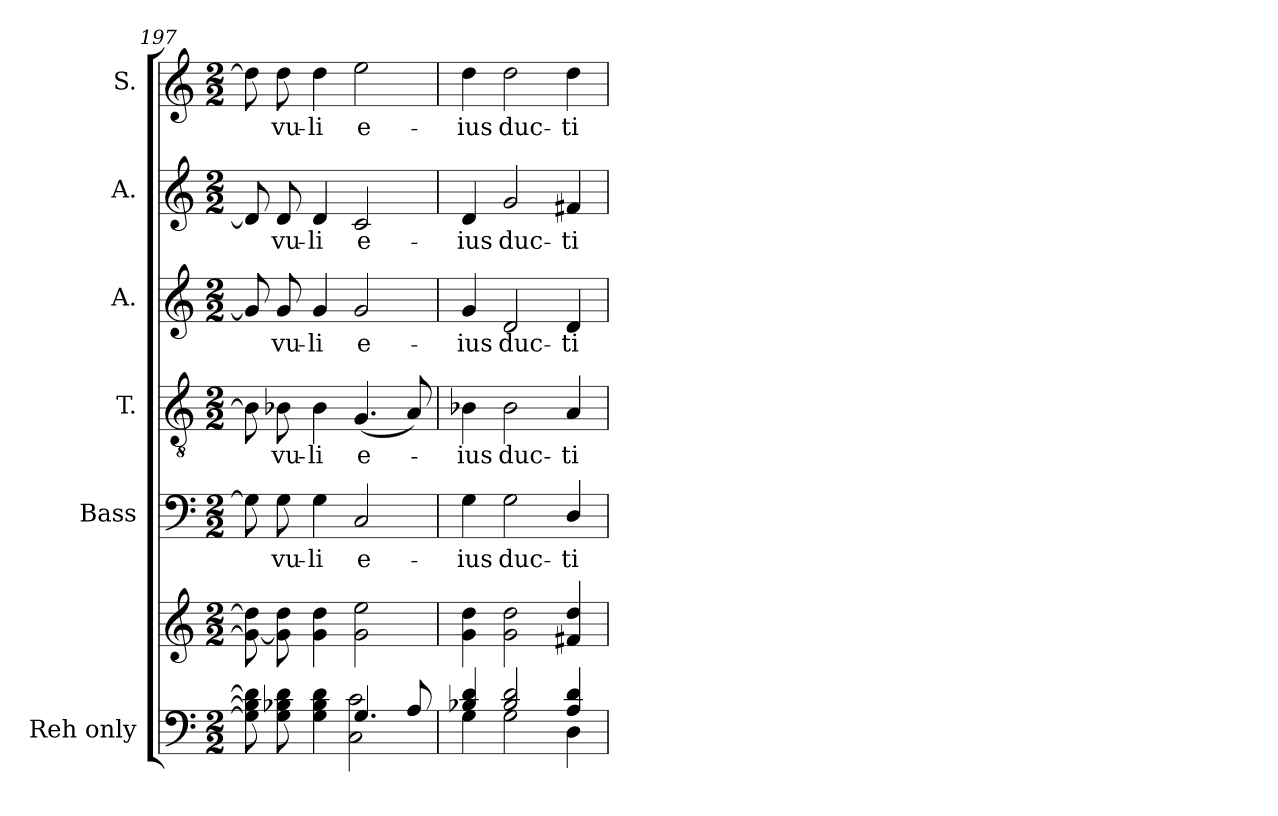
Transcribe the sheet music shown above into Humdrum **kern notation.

**kern	**kern	**kern	**text	**kern	**text	**kern	**text	**kern	**text	**kern	**text
*part6	*part6	*part5	*part5	*part4	*part4	*part3	*part3	*part2	*part2	*part1	*part1
*staff7	*staff6	*staff5	*staff5	*staff4	*staff4	*staff3	*staff3	*staff2	*staff2	*staff1	*staff1
*I"Reh only	*	*I"Bass	*	*I"T.	*	*I"A.	*	*I"A.	*	*I"S.	*
*	*	*I'B.	*	*	*	*	*	*	*	*	*
*clefF4	*clefG2	*clefF4	*	*clefGv2	*	*clefG2	*	*clefG2	*	*clefG2	*
*	*	*	*	*	*	*ITrd7c12	*	*ITrd7c12	*	*	*
*k[]	*k[]	*k[]	*	*k[]	*	*k[]	*	*k[]	*	*k[]	*
*C:	*C:	*C:	*	*C:	*	*C:	*	*C:	*	*C:	*
*M2/2	*M2/2	*M2/2	*	*M2/2	*	*M2/2	*	*M2/2	*	*M2/2	*
=197	=197	=197	=197	=197	=197	=197	=197	=197	=197	=197	=197
*^	*	*	*	*	*	*	*	*	*	*	*
2ryy	8G\] 8B-\] 8d\]	8g\_ 8dd\]	8G\]	.	8B-\]	.	8G/]	.	8D/]	.	8dd\]	.
!	!	!	!	!LO:LY:b	!	!LO:LY:b	!	!LO:LY:b	!	!LO:LY:b	!	!LO:LY:b
.	8G\ 8B-X\ 8d\	8g\] 8dd\	8G\	-vu-	8B-X\	-vu-	8G/	-vu-	8D/	-vu-	8dd\	-vu-
!	!	!	!	!LO:LY:b	!	!LO:LY:b	!	!LO:LY:b	!	!LO:LY:b	!	!LO:LY:b
.	4G\ 4B-\ 4d\	4g\ 4dd\	4G\	-li	4B-\	-li	4G/	-li	4D/	-li	4dd\	-li
!	!	!	!	!LO:LY:b	!	!LO:LY:b	!	!LO:LY:b	!	!LO:LY:b	!	!LO:LY:b
4.G/	2C\ 2c\	2g\ 2ee\	2C/	e-	(<4.G/	e-	2G/	e-	2C/	e-	2ee\	e-
8A/	.	.	.	.	8A/)	.	.	.	.	.	.	.
=198	=198	=198	=198	=198	=198	=198	=198	=198	=198	=198	=198	=198
!	!	!	!	!LO:LY:b	!	!LO:LY:b	!	!LO:LY:b	!	!LO:LY:b	!	!LO:LY:b
4B-X/ 4d/	4G\	4g\ 4dd\	4G\	-ius	4B-X\	-ius	4G/	-ius	4D/	-ius	4dd\	-ius
!	!	!	!	!LO:LY:b	!	!LO:LY:b	!	!LO:LY:b	!	!LO:LY:b	!	!LO:LY:b
2B-/ 2d/	2G\	2g\ 2dd\	2G\	duc-	2B-\	duc-	2D/	duc-	2G/	duc-	2dd\	duc-
!	!	!	!	!LO:LY:b	!	!LO:LY:b	!	!LO:LY:b	!	!LO:LY:b	!	!LO:LY:b
4A/ 4d/	4D\	4f#X/ 4dd/	4D/	-ti	4A/	-ti	4D/	-ti	4F#X/	-ti	4dd\	-ti
*v	*v	*	*	*	*	*	*	*	*	*	*	*
=	=	=	=	=	=	=	=	=	=	=	=
*-	*-	*-	*-	*-	*-	*-	*-	*-	*-	*-	*-
